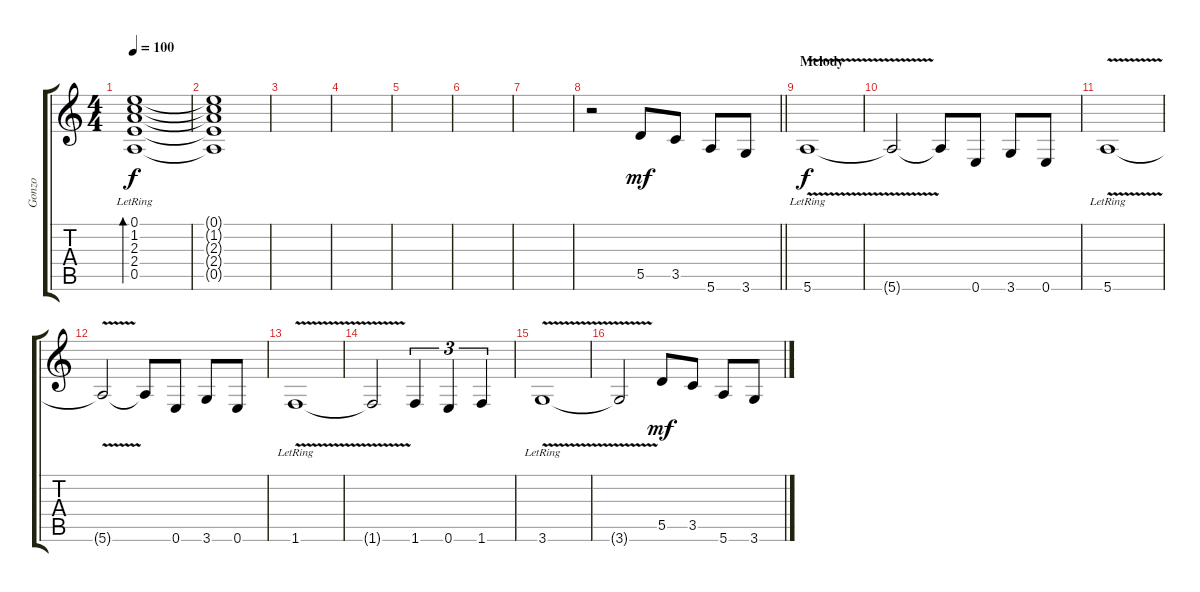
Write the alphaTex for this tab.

\track ("Gonzo" "Gonzo") {instrument acousticguitarsteel}
\staff {score tabs}
\tuning (E4 B3 G3 D3 A2 E2) {hide}
\ts (4 4)
\tempo 100
\clef g2
\ks c
(0.1{lr} 1.2{lr} 2.3{lr} 2.4{lr} 0.5{lr}).1{bd 240 dy f} |
(0.1{t} 1.2{t} 2.3{t} 2.4{t} 0.5{t}).1 |
|
|
|
|
|
\barLineRight lightlight
r.2{volume 12 instrument acousticguitarsteel} 5.5.8{dy mf} 3.5.8 5.6.8 3.6.8 |
\section ("" "Melody")
5.6{v lr}.1{dy f} |
5.6{t}.2 5.6{t}.8 0.6.8 3.6.8 0.6.8 |
5.6{v lr}.1 |
5.6{t}.2 5.6{t}.8 0.6.8 3.6.8 0.6.8 |
1.6{v lr}.1 |
1.6{t}.2 1.6.4{tu (3 2)} 0.6.4{tu (3 2)} 1.6.4{tu (3 2)} |
3.6{v lr}.1 |
3.6{t}.2 5.5.8{dy mf} 3.5.8 5.6.8 3.6.8
